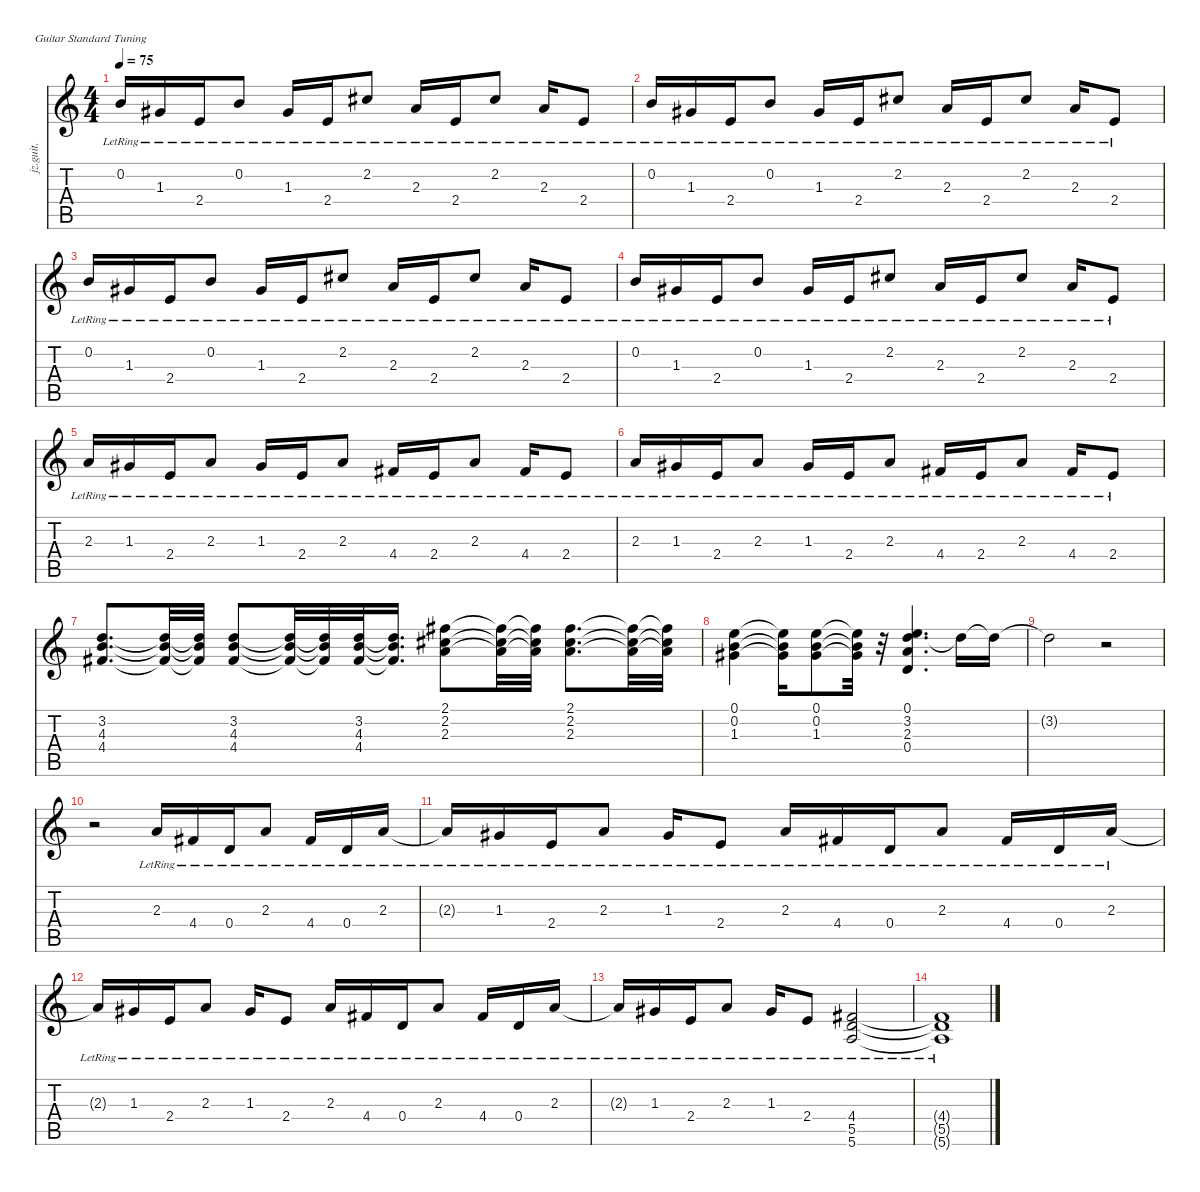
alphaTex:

\defaultSystemsLayout 4
\hideDynamics
\bracketExtendMode nobrackets
\otherSystemsTrackNameOrientation horizontal
\track ("Guitar" "jz.guit.") {instrument electricguitarjazz}
\staff {score tabs}
\tuning (E4 B3 G3 D3 A2 E2)
\ts (4 4)
\tempo 75
\clef g2
\ks c
0.2{lr}.16{dy mf beam Up} 1.3{lr acc #}.16{dy f beam Up} 2.4{lr}.16{dy mf beam Up} 0.2{lr}.8{dy f beam Up} 1.3{lr acc #}.16{beam Up} 2.4{lr}.16{dy mp beam Up} 2.2{lr acc #}.8{dy f beam Up} 2.3{lr}.16{beam Up} 2.4{lr}.16{dy mf beam Up} 2.2{lr acc #}.8{dy f beam Up} 2.3{lr}.16{beam Up} 2.4{lr}.8{dy mf beam Up} |
0.2{lr}.16{beam Up} 1.3{lr acc #}.16{dy f beam Up} 2.4{lr}.16{dy mf beam Up} 0.2{lr}.8{dy f beam Up} 1.3{lr acc #}.16{beam Up} 2.4{lr}.16{dy mp beam Up} 2.2{lr acc #}.8{dy f beam Up} 2.3{lr}.16{beam Up} 2.4{lr}.16{dy mf beam Up} 2.2{lr acc #}.8{dy f beam Up} 2.3{lr}.16{beam Up} 2.4{lr}.8{dy mf beam Up} |
0.2{lr}.16{beam Up} 1.3{lr acc #}.16{beam Up} 2.4{lr}.16{dy mp beam Up} 0.2{lr}.8{dy mf beam Up} 1.3{lr acc #}.16{beam Up} 2.4{lr}.16{dy mp beam Up} 2.2{lr acc #}.8{dy f beam Up} 2.3{lr}.16{beam Up} 2.4{lr}.16{dy mf beam Up} 2.2{lr acc #}.8{dy f beam Up} 2.3{lr}.16{dy mf beam Up} 2.4{lr}.8{dy mp beam Up} |
0.2{lr}.16{dy mf beam Up} 1.3{lr acc #}.16{beam Up} 2.4{lr}.16{dy mp beam Up} 0.2{lr}.8{dy mf beam Up} 1.3{lr acc #}.16{beam Up} 2.4{lr}.16{dy mp beam Up} 2.2{lr acc #}.8{dy f beam Up} 2.3{lr}.16{beam Up} 2.4{lr}.16{dy mf beam Up} 2.2{lr acc #}.8{dy f beam Up} 2.3{lr}.16{dy mf beam Up} 2.4{lr}.8{dy mp beam Up} |
2.3{lr}.16{dy mf beam Up} 1.3{lr acc #}.16{beam Up} 2.4{lr}.16{dy mp beam Up} 2.3{lr}.8{dy mf beam Up} 1.3{lr acc #}.16{beam Up} 2.4{lr}.16{dy mp beam Up} 2.3{lr}.8{dy f beam Up} 4.4{lr acc #}.16{beam Up} 2.4{lr}.16{dy mf beam Up} 2.3{lr}.8{dy f beam Up} 4.4{lr acc #}.16{dy mf beam Up} 2.4{lr}.8{dy mp beam Up} |
2.3{lr}.16{dy mf beam Up} 1.3{lr acc #}.16{beam Up} 2.4{lr}.16{dy mp beam Up} 2.3{lr}.8{dy mf beam Up} 1.3{lr acc #}.16{beam Up} 2.4{lr}.16{dy mp beam Up} 2.3{lr}.8{dy f beam Up} 4.4{lr acc #}.16{beam Up} 2.4{lr}.16{dy mf beam Up} 2.3{lr}.8{dy f beam Up} 4.4{lr acc #}.16{dy mf beam Up} 2.4{lr}.8{dy mp beam Up} |
(3.2 4.3 4.4{acc #}).8{d dy ff beam Up} (3.2{t} 4.3{t} 4.4{t acc #}).32{dy f beam Up} (3.2{t} 4.3{t} 4.4{t acc #}).32{beam Up} (3.2 4.3 4.4{acc #}).8{dy ff beam Up} (3.2{t} 4.3{t} 4.4{t acc #}).32{dy f beam Up} (3.2{t} 4.3{t} 4.4{t acc #}).32{beam Up} (3.2 4.3 4.4{acc #}).32{dy ff beam Up} (3.2{t} 4.3{t} 4.4{t acc #}).16{d dy f beam Up} (2.1{acc #} 2.2{acc #} 2.3).8{dy ff beam Down} (2.1{t acc #} 2.2{t acc #} 2.3{t}).32{dy f beam Down} (2.1{t acc #} 2.2{t acc #} 2.3{t}).32{beam Down} (2.1{acc #} 2.2{acc #} 2.3).8{d dy ff beam Down} (2.1{t acc #} 2.2{t acc #} 2.3{t}).32{dy f beam Down} (2.1{t acc #} 2.2{t acc #} 2.3{t}).32{beam Down} |
(0.1 0.2 1.3{acc #}).4{dy ff beam Down} (0.1{t} 0.2{t} 1.3{t acc #}).16{dy f beam Down} (0.1 0.2 1.3{acc #}).8{dy ff beam Down} (0.1{t} 0.2{t} 1.3{t acc #}).32{dy f beam Down} r.32{beam Down} (0.1 3.2 2.3 0.4).4{d beam Up} 3.2{t}.16{beam Down} 3.2{t}.16{beam Down} |
3.2{t}.2{beam Down} r.2{beam Down} |
r.2{beam Down} 2.3{lr}.16{dy mf beam Up} 4.4{lr acc #}.16{dy f beam Up} 0.4{lr}.16{beam Up} 2.3{lr}.8{dy mf beam Up} 4.4{lr acc #}.16{beam Up} 0.4{lr}.16{dy f beam Up} 2.3{lr}.16{dy mf beam Up} |
2.3{lr t}.16{dy f beam Up} 1.3{lr acc #}.16{dy mf beam Up} 2.4{lr}.16{beam Up} 2.3{lr}.8{dy f beam Up} 1.3{lr acc #}.16{beam Up} 2.4{lr}.8{beam Up} 2.3{lr}.16{dy mf beam Up} 4.4{lr acc #}.16{dy f beam Up} 0.4{lr}.16{beam Up} 2.3{lr}.8{dy mf beam Up} 4.4{lr acc #}.16{beam Up} 0.4{lr}.16{dy f beam Up} 2.3{lr}.16{dy mf beam Up} |
2.3{lr t}.16{dy f beam Up} 1.3{lr acc #}.16{dy mf beam Up} 2.4{lr}.16{beam Up} 2.3{lr}.8{dy f beam Up} 1.3{lr acc #}.16{beam Up} 2.4{lr}.8{beam Up} 2.3{lr}.16{dy mf beam Up} 4.4{lr acc #}.16{dy f beam Up} 0.4{lr}.16{beam Up} 2.3{lr}.8{dy mf beam Up} 4.4{lr acc #}.16{beam Up} 0.4{lr}.16{dy f beam Up} 2.3{lr}.16{dy mf beam Up} |
2.3{lr t}.16{dy f beam Up} 1.3{lr acc #}.16{dy mf beam Up} 2.4{lr}.16{beam Up} 2.3{lr}.8{dy f beam Up} 1.3{lr acc #}.16{beam Up} 2.4{lr}.8{beam Up} (4.4{lr acc #} 5.5{lr} 5.6{lr}).2{beam Up} |
(4.4{lr t acc #} 5.5{lr t} 5.6{lr t}).1{beam Up}
